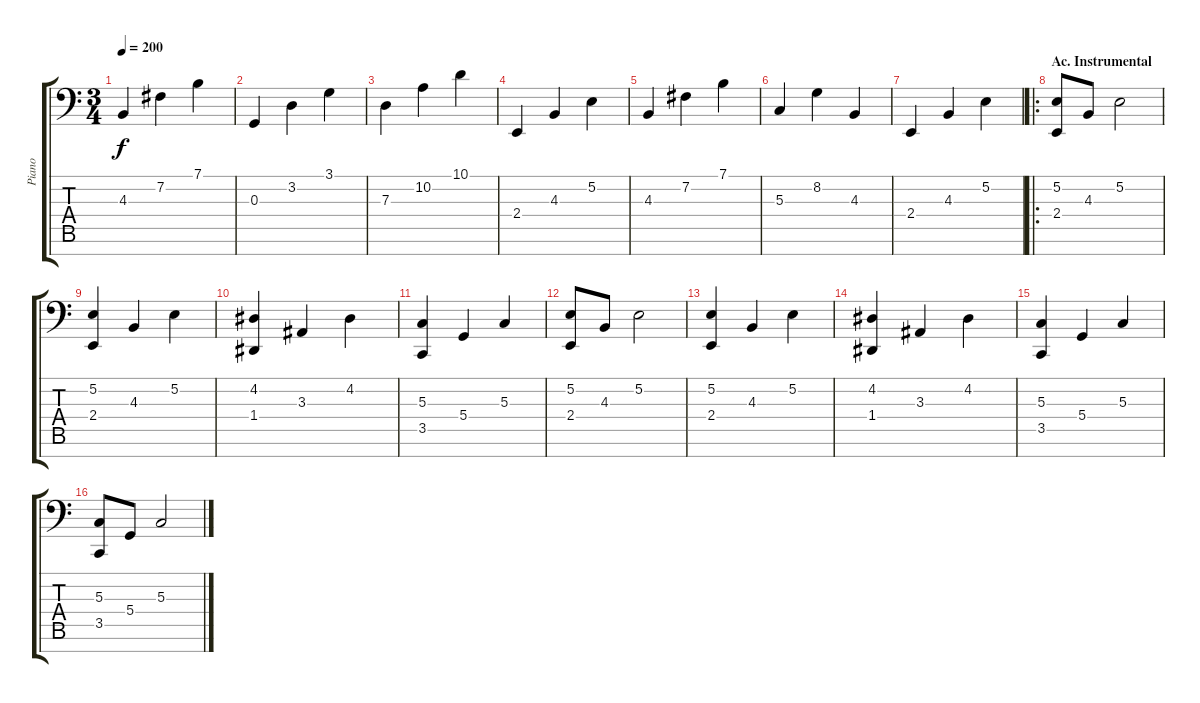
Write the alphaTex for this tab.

\track ("Piano" "Piano") {instrument acousticgrandpiano}
\staff {score tabs}
\tuning (E3 B2 G2 D2 A1 E1 A0) {hide}
\ts (3 4)
\tempo 200
\clef f4
\ks c
4.3.4{dy f} 7.2.4 7.1.4 |
0.3.4 3.2.4 3.1.4 |
7.3.4 10.2.4 10.1.4 |
2.4.4 4.3.4 5.2.4 |
4.3.4 7.2.4 7.1.4 |
5.3.4 8.2.4 4.3.4 |
2.4.4 4.3.4 5.2.4 |
\ro
\section ("" "Ac. Instrumental")
(5.2 2.4).8 4.3.8 5.2.2 |
(5.2 2.4).4 4.3.4 5.2.4 |
(4.2 1.4).4 3.3.4 4.2.4 |
(5.3 3.5).4 5.4.4 5.3.4 |
(5.2 2.4).8 4.3.8 5.2.2 |
(5.2 2.4).4 4.3.4 5.2.4 |
(4.2 1.4).4 3.3.4 4.2.4 |
(5.3 3.5).4 5.4.4 5.3.4 |
(5.3 3.5).8 5.4.8 5.3.2
